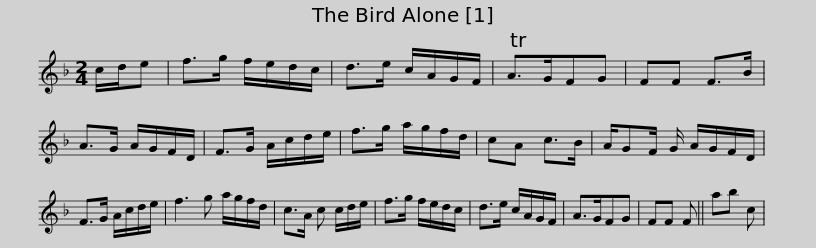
X:1
L:1/8
M:2/4
I:linebreak $
K:F
V:1 treble
V:1
 c/d/e | f>g f/e/d/c/ | d>e c/A/G/F/ | TA>GFG | FF F>B | %5
 A>G A/G/F/D/ | F>G A/c/d/e/ | f>g a/g/f/d/ |$ cA c>B | A/GF/ G/ A/G/F/D/ | %10
 F>G A/c/d/e/ | f3 g a/g/f/d/ | c>A c c/d/e/ | f>g f/e/d/c/ | d>e c/A/G/F/ |$ %15
 A>GFG | FF F || ab c | %18
